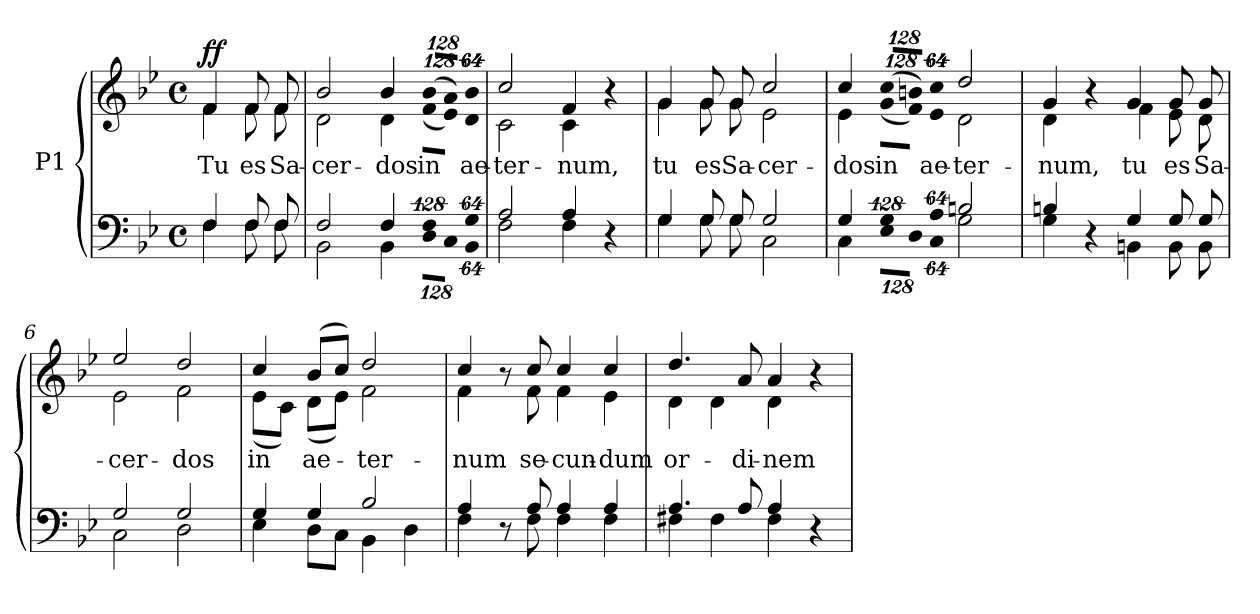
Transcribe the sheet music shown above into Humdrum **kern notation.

**kern	**kern	**text	**dynam
*part1	*part1	*part1	*part1
*staff2	*staff1	*staff1	*staff1/2
*I"P1	*	*	*
!!LO:PB:g=z
*clefF4	*clefG2	*	*
*k[b-e-]	*k[b-e-]	*	*
*B-:	*B-:	*	*
*M4/4	*M4/4	*	*
*met(c)	*met(c)	*	*
*MM70	*MM70	*	*
=	=	=	=
*^	*	*	*
!	!	!LO:TX:a:B:t=Maestoso	!	!
!	!	!	!LO:LY:b:color=#000000	!
*	*	*^	*	*
4Fi/	4Fi\	4fi/	4fi\	Tu	f f
!	!	!	!	!LO:LY:b:color=#000000	!
8Fi/	8Fi\	8fi/	8fi\	es	.
!	!	!	!	!LO:LY:b:color=#000000	!
8Fi/	8Fi\	8fi/	8fi\	Sa-	.
=1	=1	=1	=1	=1	=1
!	!	!	!	!LO:LY:b:color=#000000	!
2Fi/	2BB-i\	2b-i/	2di\	-cer-	.
!	!	!	!	!LO:LY:b:color=#000000	!
4Fi/	4BB-i\	4b-i/	4di\	-dos	.
!LO:N:vis=4	!LO:N:vis=8	!LO:N:vis=8	!	!	!
!	!	!	!LO:N:vis=8	!LO:LY:b:color=#000000	!
512%85Fi/	1024%85Di\L	(1024%85b-i/L	(1024%85fi\L	in	.
!	!LO:N:vis=8	!LO:N:vis=8	!LO:N:vis=8	!	!
.	1024%85Ci\J	1024%85ai/J)	1024%85e-i\J)	.	.
!LO:N:vis=8	!LO:N:vis=8	!LO:N:vis=8	!	!	!
!	!	!	!LO:N:vis=8	!LO:LY:b:color=#000000	!
512%43Gi/	512%43BB-i\	512%43b-i/	512%43di\	ae-	.
=2	=2	=2	=2	=2	=2
!	!	!	!	!LO:LY:b:color=#000000	!
2Ai/	2Fi\	2cci/	2ci\	-ter-	.
!	!	!	!	!LO:LY:b:color=#000000	!
4Ai/	4Fi\	4fi/	4ci\	-num,	.
4r	4ryy	4r	4ryy	.	.
=3	=3	=3	=3	=3	=3
!	!	!	!	!LO:LY:b:color=#000000	!
4Gi/	4Gi\	4gi/	4gi\	tu	.
!	!	!	!	!LO:LY:b:color=#000000	!
8Gi/	8Gi\	8gi/	8gi\	es	.
!	!	!	!	!LO:LY:b:color=#000000	!
8Gi/	8Gi\	8gi/	8gi\	Sa-	.
!	!	!	!	!LO:LY:b:color=#000000	!
2Gi/	2Ci\	2cci/	2e-i\	-cer-	.
=4	=4	=4	=4	=4	=4
!	!	!	!	!LO:LY:b:color=#000000	!
4Gi/	4Ci\	4cci/	4e-i\	-dos	.
!LO:N:vis=4	!LO:N:vis=8	!LO:N:vis=8	!	!	!
!	!	!	!LO:N:vis=8	!LO:LY:b:color=#000000	!
512%85Gi/	1024%85E-i\L	(1024%85cci/L	(1024%85gi\L	in	.
!	!LO:N:vis=8	!LO:N:vis=8	!LO:N:vis=8	!	!
.	1024%85Di\J	1024%85bni/J)	1024%85fi\J)	.	.
!LO:N:vis=8	!LO:N:vis=8	!LO:N:vis=8	!	!	!
!	!	!	!LO:N:vis=8	!LO:LY:b:color=#000000	!
512%43Ai/	512%43Ci\	512%43cci/	512%43e-i\	ae-	.
!	!	!	!	!LO:LY:b:color=#000000	!
2Bni/	2Gi\	2ddi/	2di\	-ter-	.
=5	=5	=5	=5	=5	=5
!	!	!	!	!LO:LY:b:color=#000000	!
4Bni/	4Gi\	4gi/	4di\	-num,	.
4r	4ryy	4r	4ryy	.	.
!	!	!	!	!LO:LY:b:color=#000000	!
4Gi/	4BBni\	4gi/	4fi\	tu	.
!	!	!	!	!LO:LY:b:color=#000000	!
8Gi/	8BBi\	8gi/	8e-i\	es	.
!	!	!	!	!LO:LY:b:color=#000000	!
8Gi/	8BBi\	8gi/	8di\	Sa-	.
!!LO:LB:g=z	!!
=6	=6	=6	=6	=6	=6
!	!	!	!	!LO:LY:b:color=#000000	!
2Gi/	2Ci\	2ee-i/	2e-i\	-cer-	.
!	!	!	!	!LO:LY:b:color=#000000	!
2Gi/	2Di\	2ddi/	2fi\	-dos	.
=7	=7	=7	=7	=7	=7
!	!	!	!	!LO:LY:b:color=#000000	!
4Gi/	4E-i\	4cci/	(8e-i\L	in	.
.	.	.	8ci\J)	.	.
!	!	!	!	!LO:LY:b:color=#000000	!
4Gi/	8Di\L	(8b-i/L	(8di\L	ae-	.
.	8Ci\J	8cci/J)	8e-i\J)	.	.
!	!	!	!	!LO:LY:b:color=#000000	!
2B-i/	4BB-i\	2ddi/	2fi\	-ter-	.
.	4Di\	.	.	.	.
=8	=8	=8	=8	=8	=8
!	!	!	!	!LO:LY:b:color=#000000	!
4Ai/	4Fi\	4cci/	4fi\	-num	.
8r	8ryy	8r	8ryy	.	.
!	!	!	!	!LO:LY:b:color=#000000	!
8Ai/	8Fi\	8cci/	8fi\	se-	.
!	!	!	!	!LO:LY:b:color=#000000	!
4Ai/	4Fi\	4cci/	4fi\	-cun-	.
!	!	!	!	!LO:LY:b:color=#000000	!
4Ai/	4Fi\	4cci/	4e-i\	-dum	.
=9	=9	=9	=9	=9	=9
!	!	!	!	!LO:LY:b:color=#000000	!
4.Ai/	4F#Xi\	4.ddi/	4di\	or-	.
.	4F#i\	.	4di\	.	.
!	!	!	!	!LO:LY:b:color=#000000	!
8Ai/	.	8ai/	.	-di-	.
!	!	!	!	!LO:LY:b:color=#000000	!
4Ai/	4F#i\	4ai/	4di\	-nem	.
4r	4ryy	4r	4ryy	.	.
*v	*v	*	*	*	*
*	*v	*v	*	*
=	=	=	=
*-	*-	*-	*-
